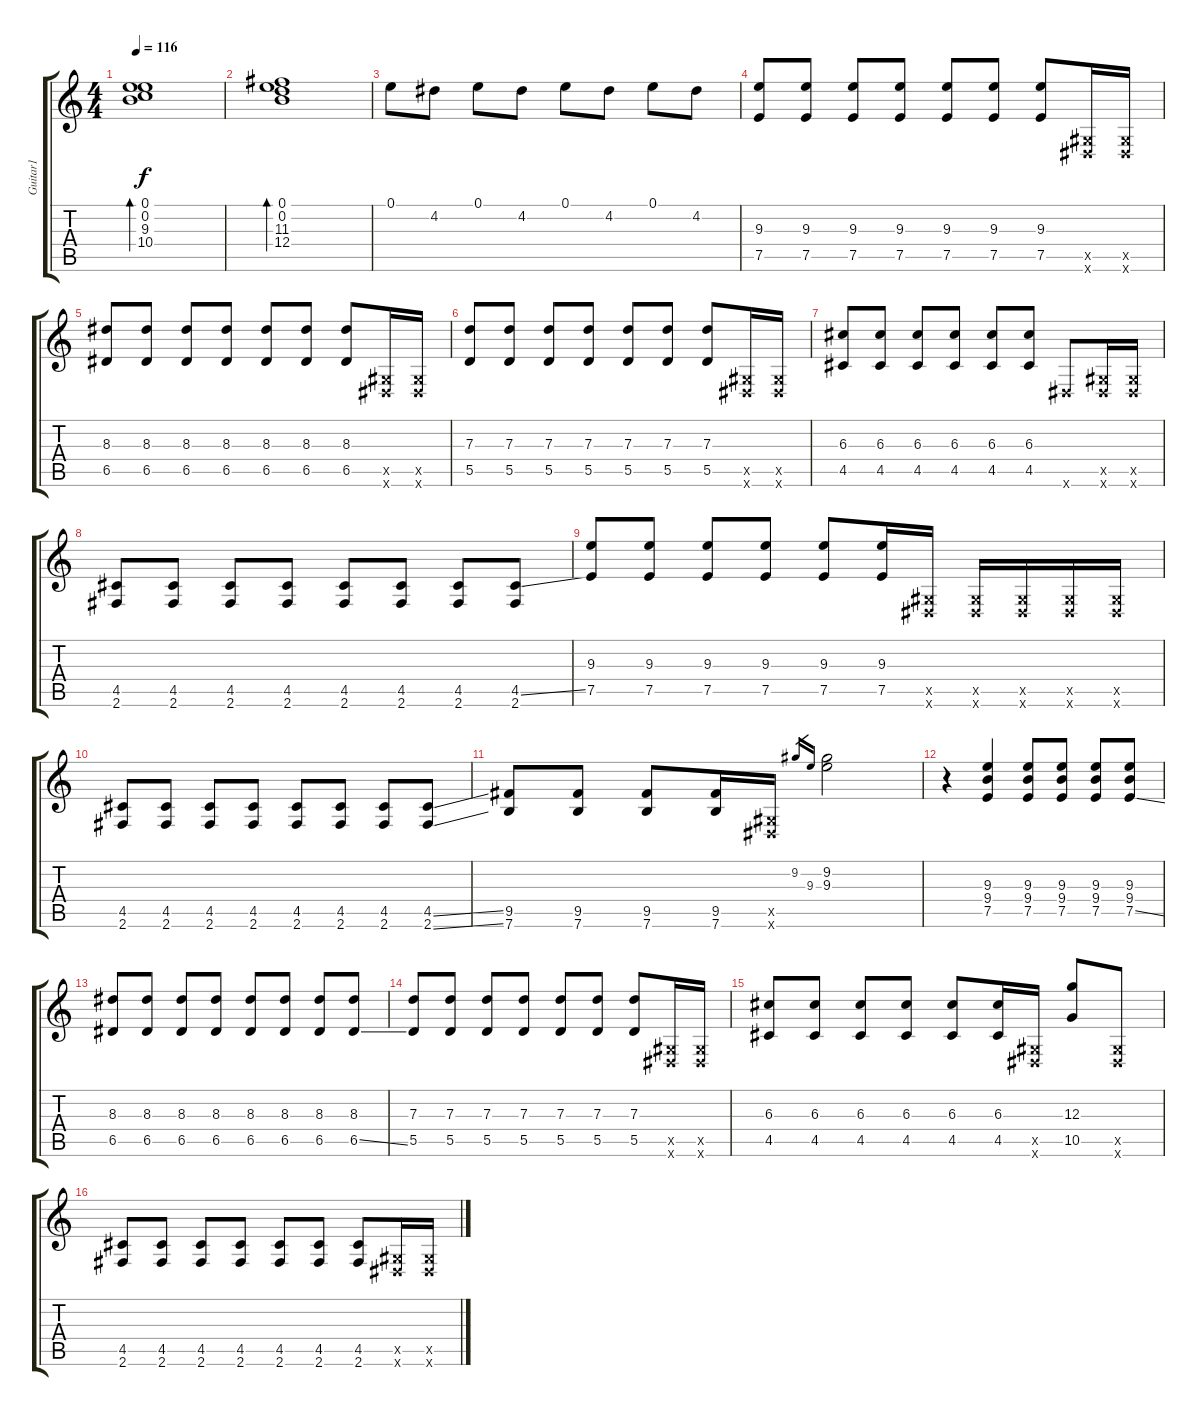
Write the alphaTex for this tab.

\track ("Guitar1" "Guitar1") {instrument distortionguitar}
\staff {score tabs}
\tuning (E4 B3 G3 D3 A2 E2) {hide}
\ts (4 4)
\tempo 116
\clef g2
\ks c
(0.1 0.2 9.3 10.4).1{bd 480 dy f} |
(0.1 0.2 11.3 12.4).1{bd 480} |
0.1.8 4.2.8 0.1.8 4.2.8 0.1.8 4.2.8 0.1.8 4.2.8 |
(9.3 7.5).8 (9.3 7.5).8 (9.3 7.5).8 (9.3 7.5).8 (9.3 7.5).8 (9.3 7.5).8 (9.3 7.5).8 (-1.5{x} -1.6{x}).16 (-1.5{x} -1.6{x}).16 |
(8.3 6.5).8 (8.3 6.5).8 (8.3 6.5).8 (8.3 6.5).8 (8.3 6.5).8 (8.3 6.5).8 (8.3 6.5).8 (-1.5{x} -1.6{x}).16 (-1.5{x} -1.6{x}).16 |
(7.3 5.5).8 (7.3 5.5).8 (7.3 5.5).8 (7.3 5.5).8 (7.3 5.5).8 (7.3 5.5).8 (7.3 5.5).8 (-1.5{x} -1.6{x}).16 (-1.5{x} -1.6{x}).16 |
(6.3 4.5).8 (6.3 4.5).8 (6.3 4.5).8 (6.3 4.5).8 (6.3 4.5).8 (6.3 4.5).8 -1.6{x}.8 (-1.5{x} -1.6{x}).16 (-1.5{x} -1.6{x}).16 |
(4.5 2.6).8 (4.5 2.6).8 (4.5 2.6).8 (4.5 2.6).8 (4.5 2.6).8 (4.5 2.6).8 (4.5 2.6).8 (4.5{ss} 2.6).8 |
(9.3 7.5).8 (9.3 7.5).8 (9.3 7.5).8 (9.3 7.5).8 (9.3 7.5).8 (9.3 7.5).16 (-1.5{x} -1.6{x}).16 (-1.5{x} -1.6{x}).16 (-1.5{x} -1.6{x}).16 (-1.5{x} -1.6{x}).16 (-1.5{x} -1.6{x}).16 |
(4.5 2.6).8 (4.5 2.6).8 (4.5 2.6).8 (4.5 2.6).8 (4.5 2.6).8 (4.5 2.6).8 (4.5 2.6).8 (4.5{ss} 2.6{ss}).8 |
(9.5 7.6).8 (9.5 7.6).8 (9.5 7.6).8 (9.5 7.6).16 (-1.5{x} -1.6{x}).16 9.2.16{gr} 9.3.16{gr} (9.2 9.3).2 |
r.4 (9.3 9.4 7.5).4 (9.3 9.4 7.5).8 (9.3 9.4 7.5).8 (9.3 9.4 7.5).8 (9.3 9.4 7.5{ss}).8 |
(8.3 6.5).8 (8.3 6.5).8 (8.3 6.5).8 (8.3 6.5).8 (8.3 6.5).8 (8.3 6.5).8 (8.3 6.5).8 (8.3 6.5{ss}).8 |
(7.3 5.5).8 (7.3 5.5).8 (7.3 5.5).8 (7.3 5.5).8 (7.3 5.5).8 (7.3 5.5).8 (7.3 5.5).8 (-1.5{x} -1.6{x}).16 (-1.5{x} -1.6{x}).16 |
(6.3 4.5).8 (6.3 4.5).8 (6.3 4.5).8 (6.3 4.5).8 (6.3 4.5).8 (6.3 4.5).16 (-1.5{x} -1.6{x}).16 (12.3 10.5).8 (-1.5{x} -1.6{x}).8 |
(4.5 2.6).8 (4.5 2.6).8 (4.5 2.6).8 (4.5 2.6).8 (4.5 2.6).8 (4.5 2.6).8 (4.5 2.6).8 (-1.5{x} -1.6{x}).16 (-1.5{x} -1.6{x}).16
